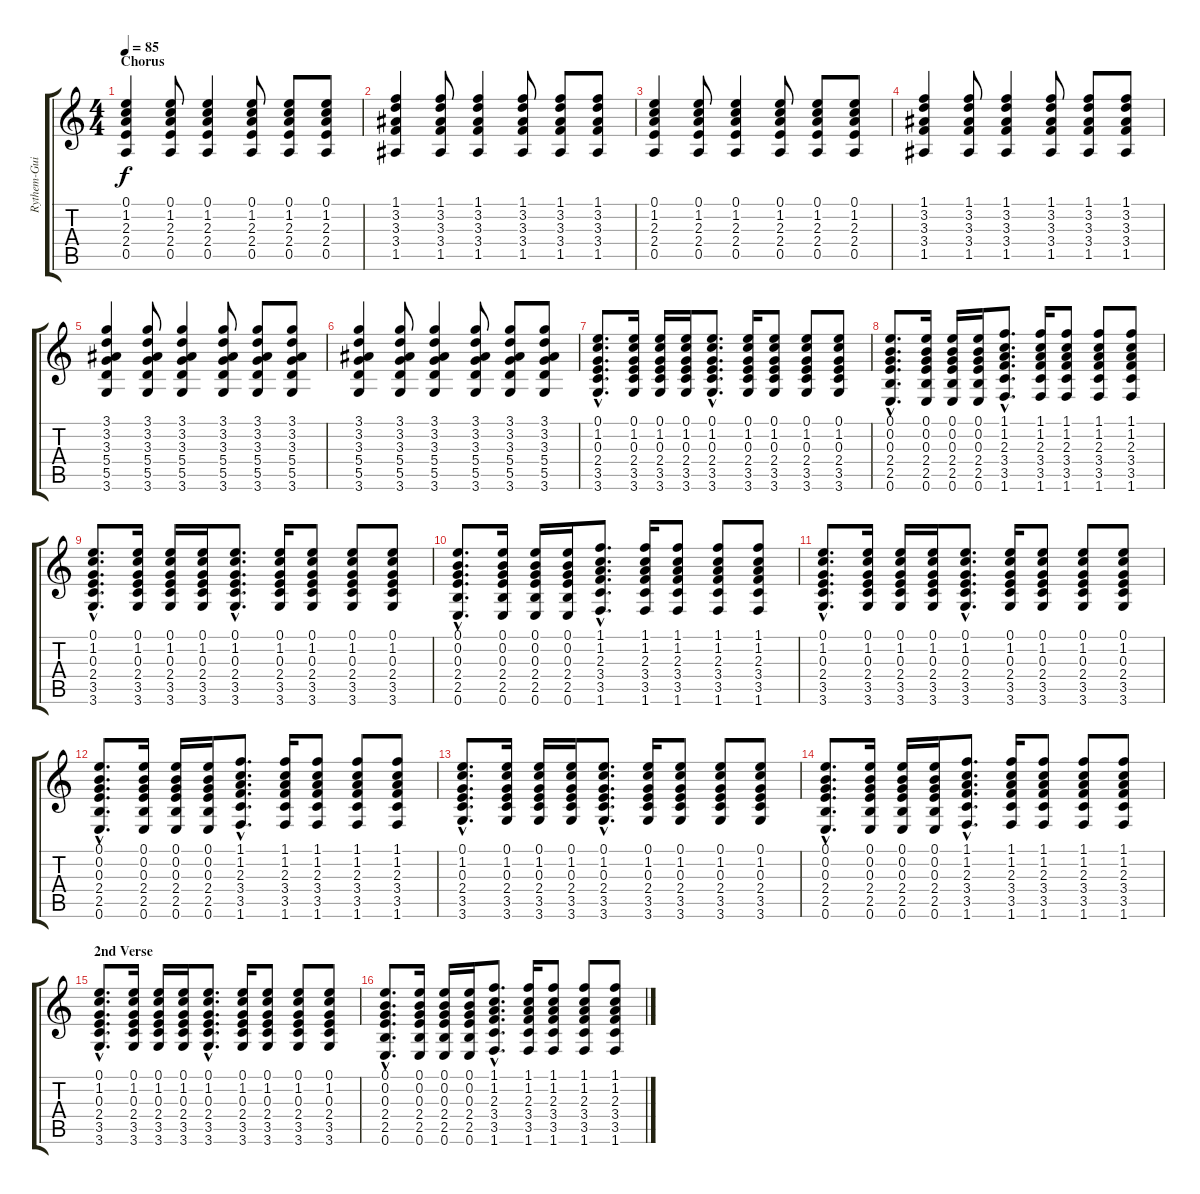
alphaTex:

\track ("Rythem-Guitar" "Rythem-Gui") {instrument acousticguitarsteel}
\staff {score tabs}
\tuning (E4 B3 G3 D3 A2 E2) {hide}
\ts (4 4)
\section ("" "Chorus")
\tempo 85
\clef g2
\ks c
(0.1 1.2 2.3 2.4 0.5).4{dy f} (0.1 1.2 2.3 2.4 0.5).8 (0.1 1.2 2.3 2.4 0.5).4 (0.1 1.2 2.3 2.4 0.5).8 (0.1 1.2 2.3 2.4 0.5).8 (0.1 1.2 2.3 2.4 0.5).8 |
(1.1 3.2 3.3 3.4 1.5).4 (1.1 3.2 3.3 3.4 1.5).8 (1.1 3.2 3.3 3.4 1.5).4 (1.1 3.2 3.3 3.4 1.5).8 (1.1 3.2 3.3 3.4 1.5).8 (1.1 3.2 3.3 3.4 1.5).8 |
(0.1 1.2 2.3 2.4 0.5).4 (0.1 1.2 2.3 2.4 0.5).8 (0.1 1.2 2.3 2.4 0.5).4 (0.1 1.2 2.3 2.4 0.5).8 (0.1 1.2 2.3 2.4 0.5).8 (0.1 1.2 2.3 2.4 0.5).8 |
(1.1 3.2 3.3 3.4 1.5).4 (1.1 3.2 3.3 3.4 1.5).8 (1.1 3.2 3.3 3.4 1.5).4 (1.1 3.2 3.3 3.4 1.5).8 (1.1 3.2 3.3 3.4 1.5).8 (1.1 3.2 3.3 3.4 1.5).8 |
(3.1 3.2 3.3 5.4 5.5 3.6).4 (3.1 3.2 3.3 5.4 5.5 3.6).8 (3.1 3.2 3.3 5.4 5.5 3.6).4 (3.1 3.2 3.3 5.4 5.5 3.6).8 (3.1 3.2 3.3 5.4 5.5 3.6).8 (3.1 3.2 3.3 5.4 5.5 3.6).8 |
(3.1 3.2 3.3 5.4 5.5 3.6).4 (3.1 3.2 3.3 5.4 5.5 3.6).8 (3.1 3.2 3.3 5.4 5.5 3.6).4 (3.1 3.2 3.3 5.4 5.5 3.6).8 (3.1 3.2 3.3 5.4 5.5 3.6).8 (3.1 3.2 3.3 5.4 5.5 3.6).8 |
(0.1{hac} 1.2{hac} 0.3{hac} 2.4{hac} 3.5{hac} 3.6{hac}).8{d} (0.1 1.2 0.3 2.4 3.5 3.6).16 (0.1 1.2 0.3 2.4 3.5 3.6).16 (0.1 1.2 0.3 2.4 3.5 3.6).16 (0.1{hac} 1.2{hac} 0.3{hac} 2.4{hac} 3.5{hac} 3.6{hac}).8{d} (0.1 1.2 0.3 2.4 3.5 3.6).16 (0.1 1.2 0.3 2.4 3.5 3.6).8 (0.1 1.2 0.3 2.4 3.5 3.6).8 (0.1 1.2 0.3 2.4 3.5 3.6).8 |
(0.1{hac} 0.2{hac} 0.3{hac} 2.4{hac} 2.5{hac} 0.6{hac}).8{d} (0.1 0.2 0.3 2.4 2.5 0.6).16 (0.1 0.2 0.3 2.4 2.5 0.6).16 (0.1 0.2 0.3 2.4 2.5 0.6).16 (1.1{hac} 1.2{hac} 2.3{hac} 3.4{hac} 3.5{hac} 1.6{hac}).8{d} (1.1 1.2 2.3 3.4 3.5 1.6).16 (1.1 1.2 2.3 3.4 3.5 1.6).8 (1.1 1.2 2.3 3.4 3.5 1.6).8 (1.1 1.2 2.3 3.4 3.5 1.6).8 |
(0.1{hac} 1.2{hac} 0.3{hac} 2.4{hac} 3.5{hac} 3.6{hac}).8{d} (0.1 1.2 0.3 2.4 3.5 3.6).16 (0.1 1.2 0.3 2.4 3.5 3.6).16 (0.1 1.2 0.3 2.4 3.5 3.6).16 (0.1{hac} 1.2{hac} 0.3{hac} 2.4{hac} 3.5{hac} 3.6{hac}).8{d} (0.1 1.2 0.3 2.4 3.5 3.6).16 (0.1 1.2 0.3 2.4 3.5 3.6).8 (0.1 1.2 0.3 2.4 3.5 3.6).8 (0.1 1.2 0.3 2.4 3.5 3.6).8 |
(0.1{hac} 0.2{hac} 0.3{hac} 2.4{hac} 2.5{hac} 0.6{hac}).8{d} (0.1 0.2 0.3 2.4 2.5 0.6).16 (0.1 0.2 0.3 2.4 2.5 0.6).16 (0.1 0.2 0.3 2.4 2.5 0.6).16 (1.1{hac} 1.2{hac} 2.3{hac} 3.4{hac} 3.5{hac} 1.6{hac}).8{d} (1.1 1.2 2.3 3.4 3.5 1.6).16 (1.1 1.2 2.3 3.4 3.5 1.6).8 (1.1 1.2 2.3 3.4 3.5 1.6).8 (1.1 1.2 2.3 3.4 3.5 1.6).8 |
(0.1{hac} 1.2{hac} 0.3{hac} 2.4{hac} 3.5{hac} 3.6{hac}).8{d} (0.1 1.2 0.3 2.4 3.5 3.6).16 (0.1 1.2 0.3 2.4 3.5 3.6).16 (0.1 1.2 0.3 2.4 3.5 3.6).16 (0.1{hac} 1.2{hac} 0.3{hac} 2.4{hac} 3.5{hac} 3.6{hac}).8{d} (0.1 1.2 0.3 2.4 3.5 3.6).16 (0.1 1.2 0.3 2.4 3.5 3.6).8 (0.1 1.2 0.3 2.4 3.5 3.6).8 (0.1 1.2 0.3 2.4 3.5 3.6).8 |
(0.1{hac} 0.2{hac} 0.3{hac} 2.4{hac} 2.5{hac} 0.6{hac}).8{d} (0.1 0.2 0.3 2.4 2.5 0.6).16 (0.1 0.2 0.3 2.4 2.5 0.6).16 (0.1 0.2 0.3 2.4 2.5 0.6).16 (1.1{hac} 1.2{hac} 2.3{hac} 3.4{hac} 3.5{hac} 1.6{hac}).8{d} (1.1 1.2 2.3 3.4 3.5 1.6).16 (1.1 1.2 2.3 3.4 3.5 1.6).8 (1.1 1.2 2.3 3.4 3.5 1.6).8 (1.1 1.2 2.3 3.4 3.5 1.6).8 |
(0.1{hac} 1.2{hac} 0.3{hac} 2.4{hac} 3.5{hac} 3.6{hac}).8{d} (0.1 1.2 0.3 2.4 3.5 3.6).16 (0.1 1.2 0.3 2.4 3.5 3.6).16 (0.1 1.2 0.3 2.4 3.5 3.6).16 (0.1{hac} 1.2{hac} 0.3{hac} 2.4{hac} 3.5{hac} 3.6{hac}).8{d} (0.1 1.2 0.3 2.4 3.5 3.6).16 (0.1 1.2 0.3 2.4 3.5 3.6).8 (0.1 1.2 0.3 2.4 3.5 3.6).8 (0.1 1.2 0.3 2.4 3.5 3.6).8 |
(0.1{hac} 0.2{hac} 0.3{hac} 2.4{hac} 2.5{hac} 0.6{hac}).8{d} (0.1 0.2 0.3 2.4 2.5 0.6).16 (0.1 0.2 0.3 2.4 2.5 0.6).16 (0.1 0.2 0.3 2.4 2.5 0.6).16 (1.1{hac} 1.2{hac} 2.3{hac} 3.4{hac} 3.5{hac} 1.6{hac}).8{d} (1.1 1.2 2.3 3.4 3.5 1.6).16 (1.1 1.2 2.3 3.4 3.5 1.6).8 (1.1 1.2 2.3 3.4 3.5 1.6).8 (1.1 1.2 2.3 3.4 3.5 1.6).8 |
\section ("" "2nd Verse")
(0.1{hac} 1.2{hac} 0.3{hac} 2.4{hac} 3.5{hac} 3.6{hac}).8{d} (0.1 1.2 0.3 2.4 3.5 3.6).16 (0.1 1.2 0.3 2.4 3.5 3.6).16 (0.1 1.2 0.3 2.4 3.5 3.6).16 (0.1{hac} 1.2{hac} 0.3{hac} 2.4{hac} 3.5{hac} 3.6{hac}).8{d} (0.1 1.2 0.3 2.4 3.5 3.6).16 (0.1 1.2 0.3 2.4 3.5 3.6).8 (0.1 1.2 0.3 2.4 3.5 3.6).8 (0.1 1.2 0.3 2.4 3.5 3.6).8 |
(0.1{hac} 0.2{hac} 0.3{hac} 2.4{hac} 2.5{hac} 0.6{hac}).8{d} (0.1 0.2 0.3 2.4 2.5 0.6).16 (0.1 0.2 0.3 2.4 2.5 0.6).16 (0.1 0.2 0.3 2.4 2.5 0.6).16 (1.1{hac} 1.2{hac} 2.3{hac} 3.4{hac} 3.5{hac} 1.6{hac}).8{d} (1.1 1.2 2.3 3.4 3.5 1.6).16 (1.1 1.2 2.3 3.4 3.5 1.6).8 (1.1 1.2 2.3 3.4 3.5 1.6).8 (1.1 1.2 2.3 3.4 3.5 1.6).8
